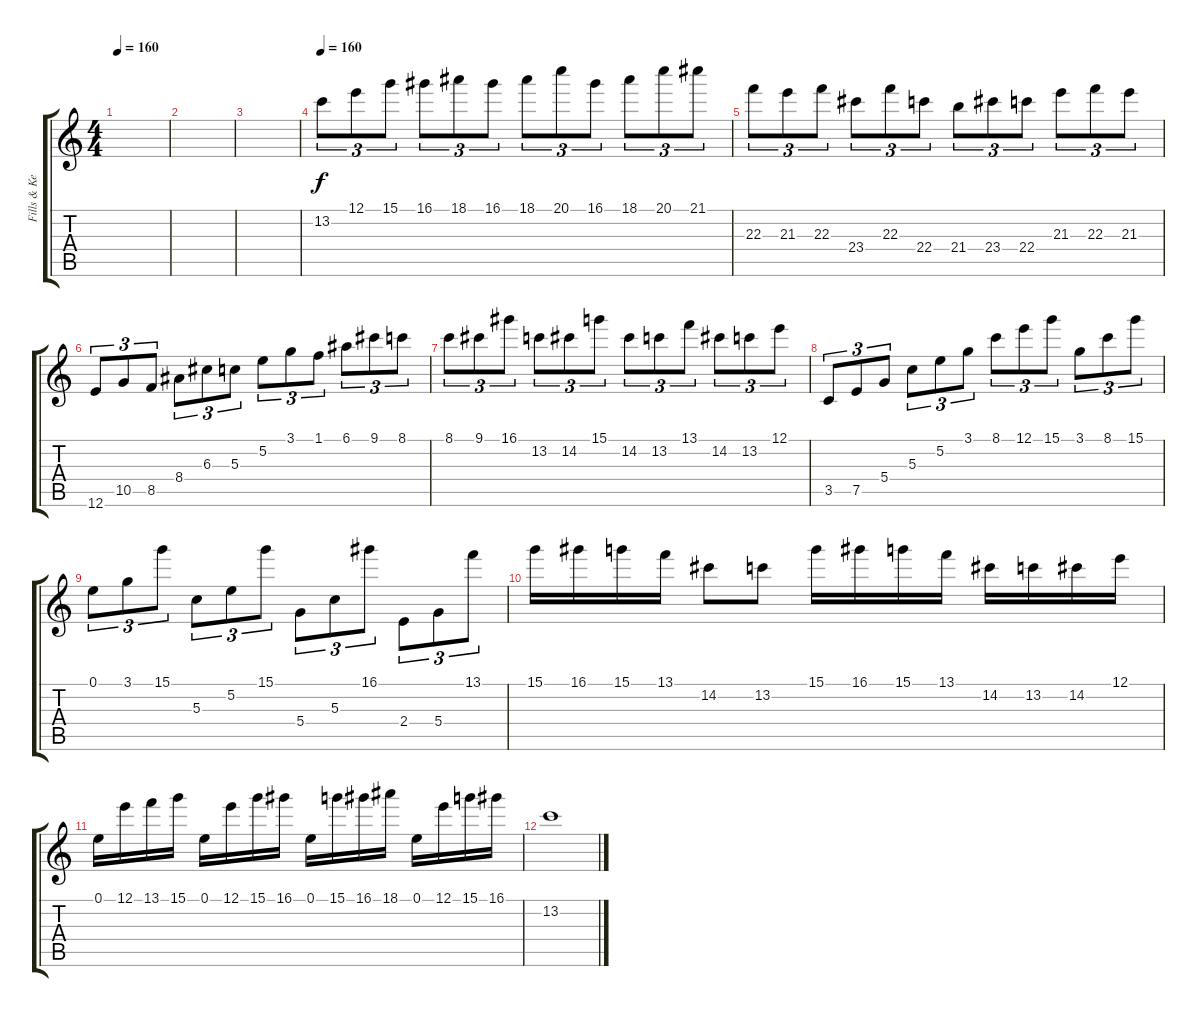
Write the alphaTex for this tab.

\track ("Fills & Keys" "Fills & Ke") {instrument electricguitarjazz}
\staff {score tabs}
\tuning (E4 B3 G3 D3 A2 E2) {hide}
\ts (4 4)
\tempo 160
\clef g2
\ks c
|
|
|
\tempo 160
13.2.8{tu (3 2) volume 16 instrument harpsichord} 12.1.8{tu (3 2)} 15.1.8{tu (3 2)} 16.1.8{tu (3 2)} 18.1.8{tu (3 2)} 16.1.8{tu (3 2)} 18.1.8{tu (3 2)} 20.1.8{tu (3 2)} 16.1.8{tu (3 2)} 18.1.8{tu (3 2)} 20.1.8{tu (3 2)} 21.1.8{tu (3 2)} |
22.3.8{tu (3 2)} 21.3.8{tu (3 2)} 22.3.8{tu (3 2)} 23.4.8{tu (3 2)} 22.3.8{tu (3 2)} 22.4.8{tu (3 2)} 21.4.8{tu (3 2)} 23.4.8{tu (3 2)} 22.4.8{tu (3 2)} 21.3.8{tu (3 2)} 22.3.8{tu (3 2)} 21.3.8{tu (3 2)} |
12.6.8{tu (3 2)} 10.5.8{tu (3 2)} 8.5.8{tu (3 2)} 8.4.8{tu (3 2)} 6.3.8{tu (3 2)} 5.3.8{tu (3 2)} 5.2.8{tu (3 2)} 3.1.8{tu (3 2)} 1.1.8{tu (3 2)} 6.1.8{tu (3 2)} 9.1.8{tu (3 2)} 8.1.8{tu (3 2)} |
8.1.8{tu (3 2)} 9.1.8{tu (3 2)} 16.1.8{tu (3 2)} 13.2.8{tu (3 2)} 14.2.8{tu (3 2)} 15.1.8{tu (3 2)} 14.2.8{tu (3 2)} 13.2.8{tu (3 2)} 13.1.8{tu (3 2)} 14.2.8{tu (3 2)} 13.2.8{tu (3 2)} 12.1.8{tu (3 2)} |
3.5.8{tu (3 2)} 7.5.8{tu (3 2)} 5.4.8{tu (3 2)} 5.3.8{tu (3 2)} 5.2.8{tu (3 2)} 3.1.8{tu (3 2)} 8.1.8{tu (3 2)} 12.1.8{tu (3 2)} 15.1.8{tu (3 2)} 3.1.8{tu (3 2)} 8.1.8{tu (3 2)} 15.1.8{tu (3 2)} |
0.1.8{tu (3 2)} 3.1.8{tu (3 2)} 15.1.8{tu (3 2)} 5.3.8{tu (3 2)} 5.2.8{tu (3 2)} 15.1.8{tu (3 2)} 5.4.8{tu (3 2)} 5.3.8{tu (3 2)} 16.1.8{tu (3 2)} 2.4.8{tu (3 2)} 5.4.8{tu (3 2)} 13.1.8{tu (3 2)} |
15.1.16 16.1.16 15.1.16 13.1.16 14.2.8 13.2.8 15.1.16 16.1.16 15.1.16 13.1.16 14.2.16 13.2.16 14.2.16 12.1.16 |
0.1.16 12.1.16 13.1.16 15.1.16 0.1.16 12.1.16 15.1.16 16.1.16 0.1.16 15.1.16 16.1.16 18.1.16 0.1.16 12.1.16 15.1.16 16.1.16 |
13.2.1
